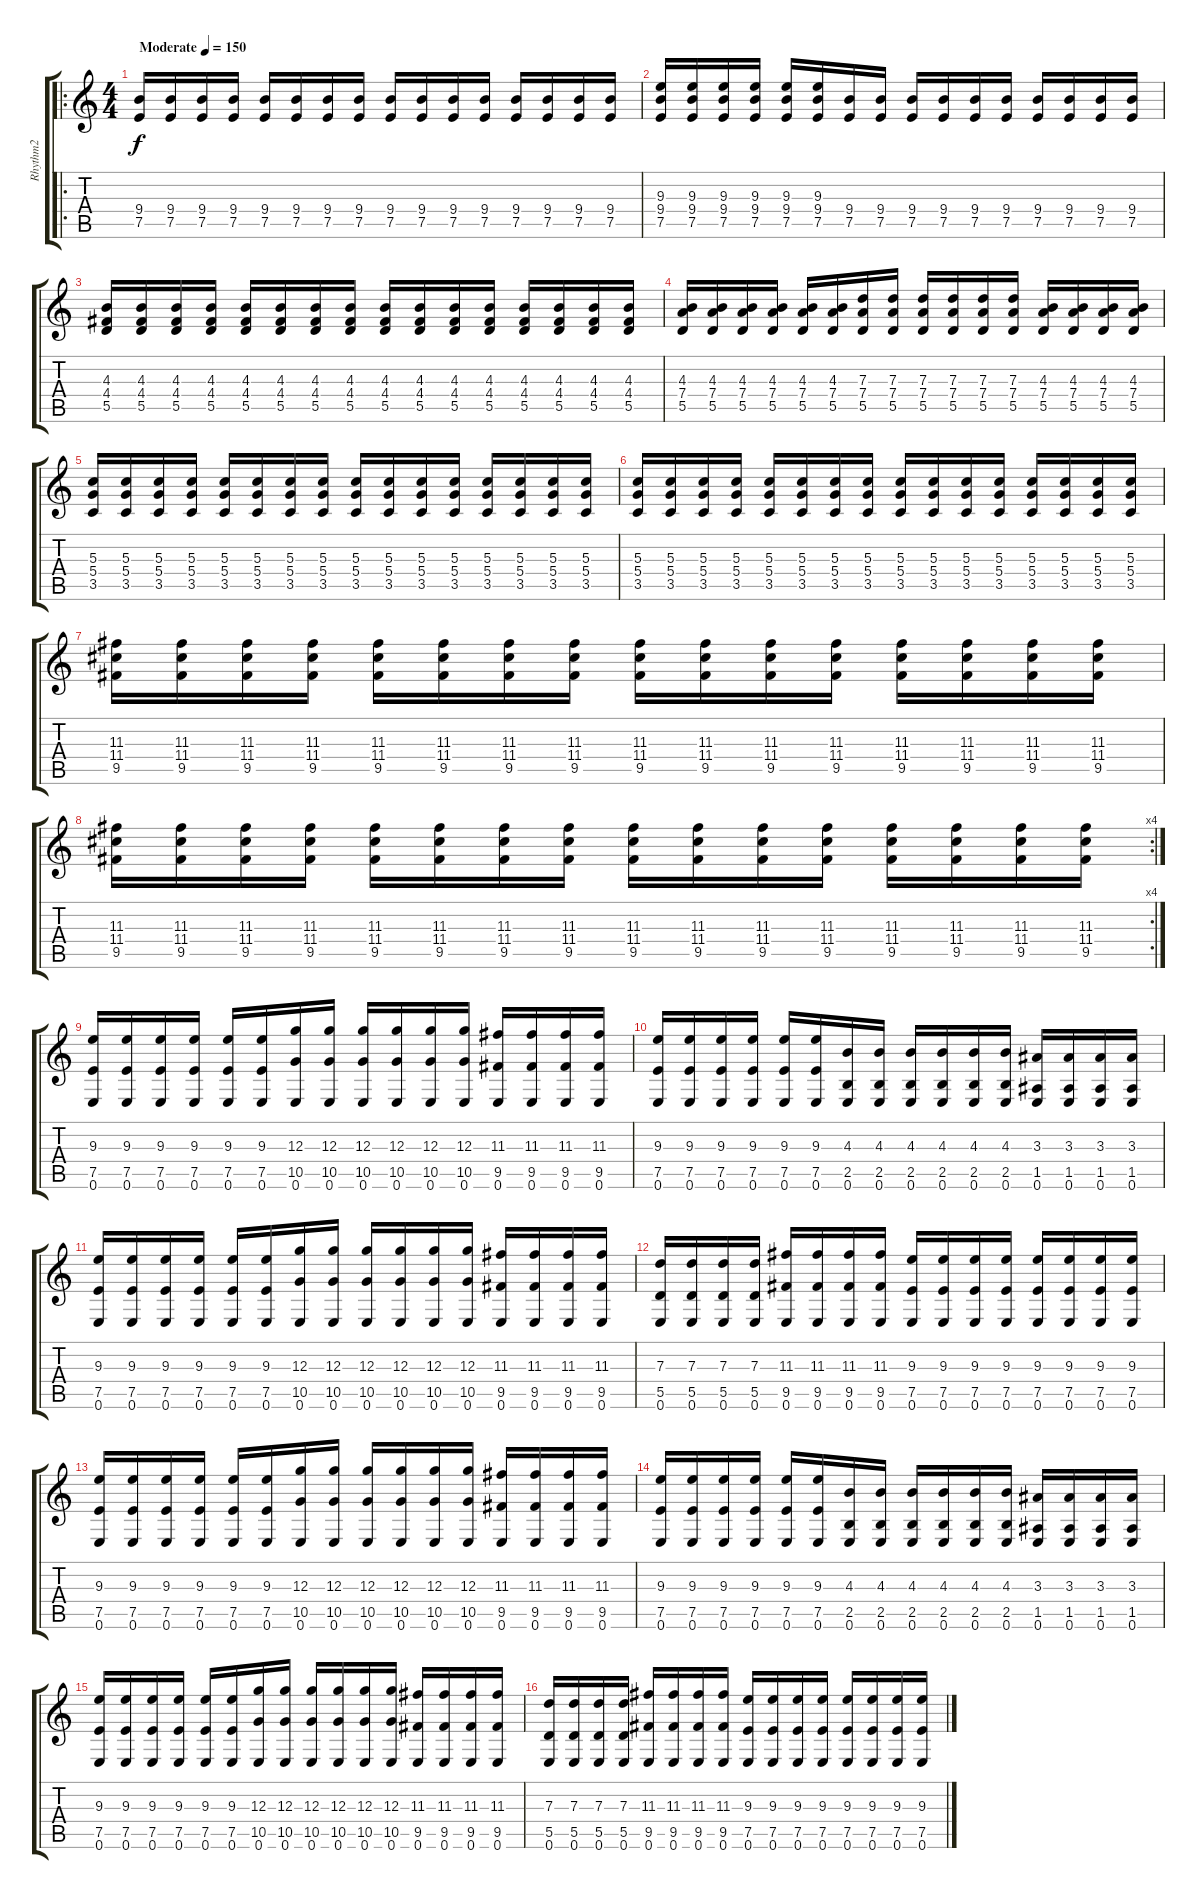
\track ("Rhythm2" "Rhythm2") {instrument distortionguitar}
\staff {score tabs}
\tuning (E4 B3 G3 D3 A2 E2) {hide}
\ro
\ts (4 4)
\tempo (150 "Moderate")
\clef g2
\ks c
(9.4 7.5).16{dy f instrument distortionguitar} (9.4 7.5).16 (9.4 7.5).16 (9.4 7.5).16 (9.4 7.5).16 (9.4 7.5).16 (9.4 7.5).16 (9.4 7.5).16 (9.4 7.5).16 (9.4 7.5).16 (9.4 7.5).16 (9.4 7.5).16 (9.4 7.5).16 (9.4 7.5).16 (9.4 7.5).16 (9.4 7.5).16 |
(9.3 9.4 7.5).16 (9.3 9.4 7.5).16 (9.3 9.4 7.5).16 (9.3 9.4 7.5).16 (9.3 9.4 7.5).16 (9.3 9.4 7.5).16 (9.4 7.5).16 (9.4 7.5).16 (9.4 7.5).16 (9.4 7.5).16 (9.4 7.5).16 (9.4 7.5).16 (9.4 7.5).16 (9.4 7.5).16 (9.4 7.5).16 (9.4 7.5).16 |
(4.3 4.4 5.5).16 (4.3 4.4 5.5).16 (4.3 4.4 5.5).16 (4.3 4.4 5.5).16 (4.3 4.4 5.5).16 (4.3 4.4 5.5).16 (4.3 4.4 5.5).16 (4.3 4.4 5.5).16 (4.3 4.4 5.5).16 (4.3 4.4 5.5).16 (4.3 4.4 5.5).16 (4.3 4.4 5.5).16 (4.3 4.4 5.5).16 (4.3 4.4 5.5).16 (4.3 4.4 5.5).16 (4.3 4.4 5.5).16 |
(4.3 7.4 5.5).16 (4.3 7.4 5.5).16 (4.3 7.4 5.5).16 (4.3 7.4 5.5).16 (4.3 7.4 5.5).16 (4.3 7.4 5.5).16 (7.3 7.4 5.5).16 (7.3 7.4 5.5).16 (7.3 7.4 5.5).16 (7.3 7.4 5.5).16 (7.3 7.4 5.5).16 (7.3 7.4 5.5).16 (4.3 7.4 5.5).16 (4.3 7.4 5.5).16 (4.3 7.4 5.5).16 (4.3 7.4 5.5).16 |
(5.3 5.4 3.5).16 (5.3 5.4 3.5).16 (5.3 5.4 3.5).16 (5.3 5.4 3.5).16 (5.3 5.4 3.5).16 (5.3 5.4 3.5).16 (5.3 5.4 3.5).16 (5.3 5.4 3.5).16 (5.3 5.4 3.5).16 (5.3 5.4 3.5).16 (5.3 5.4 3.5).16 (5.3 5.4 3.5).16 (5.3 5.4 3.5).16 (5.3 5.4 3.5).16 (5.3 5.4 3.5).16 (5.3 5.4 3.5).16 |
(5.3 5.4 3.5).16 (5.3 5.4 3.5).16 (5.3 5.4 3.5).16 (5.3 5.4 3.5).16 (5.3 5.4 3.5).16 (5.3 5.4 3.5).16 (5.3 5.4 3.5).16 (5.3 5.4 3.5).16 (5.3 5.4 3.5).16 (5.3 5.4 3.5).16 (5.3 5.4 3.5).16 (5.3 5.4 3.5).16 (5.3 5.4 3.5).16 (5.3 5.4 3.5).16 (5.3 5.4 3.5).16 (5.3 5.4 3.5).16 |
(11.3 11.4 9.5).16 (11.3 11.4 9.5).16 (11.3 11.4 9.5).16 (11.3 11.4 9.5).16 (11.3 11.4 9.5).16 (11.3 11.4 9.5).16 (11.3 11.4 9.5).16 (11.3 11.4 9.5).16 (11.3 11.4 9.5).16 (11.3 11.4 9.5).16 (11.3 11.4 9.5).16 (11.3 11.4 9.5).16 (11.3 11.4 9.5).16 (11.3 11.4 9.5).16 (11.3 11.4 9.5).16 (11.3 11.4 9.5).16 |
\rc 4
(11.3 11.4 9.5).16 (11.3 11.4 9.5).16 (11.3 11.4 9.5).16 (11.3 11.4 9.5).16 (11.3 11.4 9.5).16 (11.3 11.4 9.5).16 (11.3 11.4 9.5).16 (11.3 11.4 9.5).16 (11.3 11.4 9.5).16 (11.3 11.4 9.5).16 (11.3 11.4 9.5).16 (11.3 11.4 9.5).16 (11.3 11.4 9.5).16 (11.3 11.4 9.5).16 (11.3 11.4 9.5).16 (11.3 11.4 9.5).16 |
(9.3 7.5 0.6).16 (9.3 7.5 0.6).16 (9.3 7.5 0.6).16 (9.3 7.5 0.6).16 (9.3 7.5 0.6).16 (9.3 7.5 0.6).16 (12.3 10.5 0.6).16 (12.3 10.5 0.6).16 (12.3 10.5 0.6).16 (12.3 10.5 0.6).16 (12.3 10.5 0.6).16 (12.3 10.5 0.6).16 (11.3 9.5 0.6).16 (11.3 9.5 0.6).16 (11.3 9.5 0.6).16 (11.3 9.5 0.6).16 |
(9.3 7.5 0.6).16 (9.3 7.5 0.6).16 (9.3 7.5 0.6).16 (9.3 7.5 0.6).16 (9.3 7.5 0.6).16 (9.3 7.5 0.6).16 (4.3 2.5 0.6).16 (4.3 2.5 0.6).16 (4.3 2.5 0.6).16 (4.3 2.5 0.6).16 (4.3 2.5 0.6).16 (4.3 2.5 0.6).16 (3.3 1.5 0.6).16 (3.3 1.5 0.6).16 (3.3 1.5 0.6).16 (3.3 1.5 0.6).16 |
(9.3 7.5 0.6).16 (9.3 7.5 0.6).16 (9.3 7.5 0.6).16 (9.3 7.5 0.6).16 (9.3 7.5 0.6).16 (9.3 7.5 0.6).16 (12.3 10.5 0.6).16 (12.3 10.5 0.6).16 (12.3 10.5 0.6).16 (12.3 10.5 0.6).16 (12.3 10.5 0.6).16 (12.3 10.5 0.6).16 (11.3 9.5 0.6).16 (11.3 9.5 0.6).16 (11.3 9.5 0.6).16 (11.3 9.5 0.6).16 |
(7.3 5.5 0.6).16 (7.3 5.5 0.6).16 (7.3 5.5 0.6).16 (7.3 5.5 0.6).16 (11.3 9.5 0.6).16 (11.3 9.5 0.6).16 (11.3 9.5 0.6).16 (11.3 9.5 0.6).16 (9.3 7.5 0.6).16 (9.3 7.5 0.6).16 (9.3 7.5 0.6).16 (9.3 7.5 0.6).16 (9.3 7.5 0.6).16 (9.3 7.5 0.6).16 (9.3 7.5 0.6).16 (9.3 7.5 0.6).16 |
(9.3 7.5 0.6).16 (9.3 7.5 0.6).16 (9.3 7.5 0.6).16 (9.3 7.5 0.6).16 (9.3 7.5 0.6).16 (9.3 7.5 0.6).16 (12.3 10.5 0.6).16 (12.3 10.5 0.6).16 (12.3 10.5 0.6).16 (12.3 10.5 0.6).16 (12.3 10.5 0.6).16 (12.3 10.5 0.6).16 (11.3 9.5 0.6).16 (11.3 9.5 0.6).16 (11.3 9.5 0.6).16 (11.3 9.5 0.6).16 |
(9.3 7.5 0.6).16 (9.3 7.5 0.6).16 (9.3 7.5 0.6).16 (9.3 7.5 0.6).16 (9.3 7.5 0.6).16 (9.3 7.5 0.6).16 (4.3 2.5 0.6).16 (4.3 2.5 0.6).16 (4.3 2.5 0.6).16 (4.3 2.5 0.6).16 (4.3 2.5 0.6).16 (4.3 2.5 0.6).16 (3.3 1.5 0.6).16 (3.3 1.5 0.6).16 (3.3 1.5 0.6).16 (3.3 1.5 0.6).16 |
(9.3 7.5 0.6).16 (9.3 7.5 0.6).16 (9.3 7.5 0.6).16 (9.3 7.5 0.6).16 (9.3 7.5 0.6).16 (9.3 7.5 0.6).16 (12.3 10.5 0.6).16 (12.3 10.5 0.6).16 (12.3 10.5 0.6).16 (12.3 10.5 0.6).16 (12.3 10.5 0.6).16 (12.3 10.5 0.6).16 (11.3 9.5 0.6).16 (11.3 9.5 0.6).16 (11.3 9.5 0.6).16 (11.3 9.5 0.6).16 |
(7.3 5.5 0.6).16 (7.3 5.5 0.6).16 (7.3 5.5 0.6).16 (7.3 5.5 0.6).16 (11.3 9.5 0.6).16 (11.3 9.5 0.6).16 (11.3 9.5 0.6).16 (11.3 9.5 0.6).16 (9.3 7.5 0.6).16 (9.3 7.5 0.6).16 (9.3 7.5 0.6).16 (9.3 7.5 0.6).16 (9.3 7.5 0.6).16 (9.3 7.5 0.6).16 (9.3 7.5 0.6).16 (9.3 7.5 0.6).16
